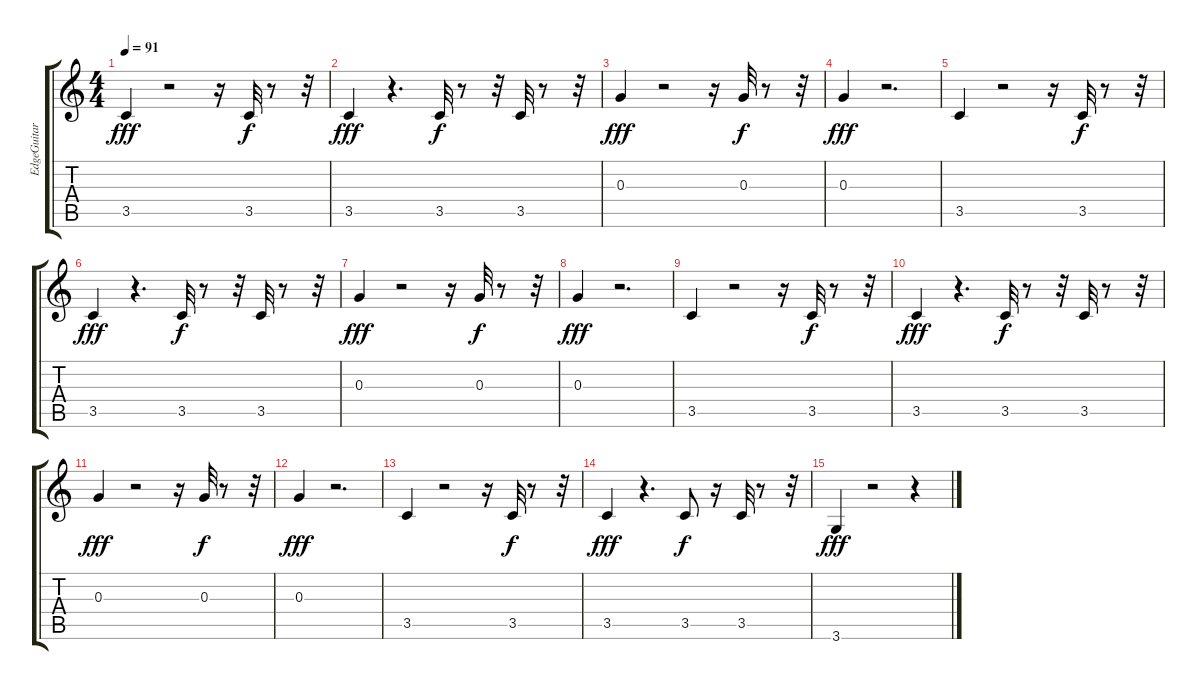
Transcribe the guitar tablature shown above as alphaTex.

\track ("EdgeGuitar" "EdgeGuitar") {instrument distortionguitar}
\staff {score tabs}
\tuning (E4 B3 G3 D3 A2 E2) {hide}
\ts (4 4)
\tempo 91
\clef g2
\ks c
3.5.4{dy fff} r.2 r.16 3.5.32{dy f} r.8 r.32 |
3.5.4{dy fff} r.4{d} 3.5.32{dy f} r.8 r.32 3.5.32 r.8 r.32 |
0.3.4{dy fff} r.2 r.16 0.3.32{dy f} r.8 r.32 |
0.3.4{dy fff} r.2{d} |
3.5.4 r.2 r.16 3.5.32{dy f} r.8 r.32 |
3.5.4{dy fff} r.4{d} 3.5.32{dy f} r.8 r.32 3.5.32 r.8 r.32 |
0.3.4{dy fff} r.2 r.16 0.3.32{dy f} r.8 r.32 |
0.3.4{dy fff} r.2{d} |
3.5.4 r.2 r.16 3.5.32{dy f} r.8 r.32 |
3.5.4{dy fff} r.4{d} 3.5.32{dy f} r.8 r.32 3.5.32 r.8 r.32 |
0.3.4{dy fff} r.2 r.16 0.3.32{dy f} r.8 r.32 |
0.3.4{dy fff} r.2{d} |
3.5.4 r.2 r.16 3.5.32{dy f} r.8 r.32 |
3.5.4{dy fff} r.4{d} 3.5.8{dy f} r.16 3.5.32 r.8 r.32 |
3.6.4{dy fff} r.2 r.4
